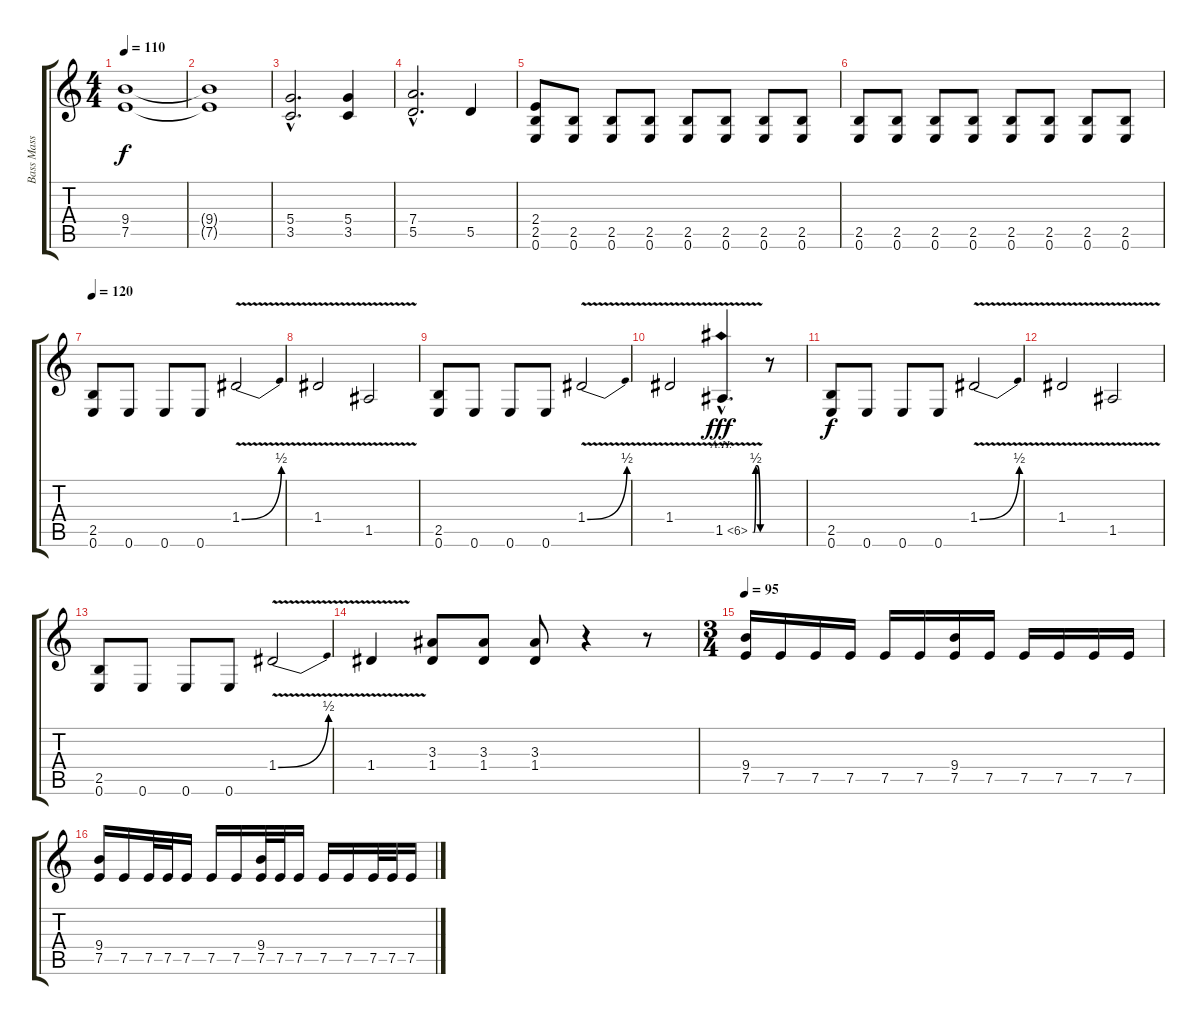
\track ("Bass Mass" "Bass Mass") {instrument overdrivenguitar}
\staff {score tabs}
\tuning (E4 B3 G3 D3 A2 E2) {hide}
\ts (4 4)
\tempo 110
\clef g2
\ks c
(9.4 7.5).1{dy f} |
(9.4{t} 7.5{t}).1 |
(5.4{hac} 3.5{hac}).2{d} (5.4 3.5).4 |
(7.4{hac} 5.5{hac}).2{d} 5.5.4 |
(2.4 2.5 0.6).8 (2.5 0.6).8 (2.5 0.6).8 (2.5 0.6).8 (2.5 0.6).8 (2.5 0.6).8 (2.5 0.6).8 (2.5 0.6).8 |
(2.5 0.6).8 (2.5 0.6).8 (2.5 0.6).8 (2.5 0.6).8 (2.5 0.6).8 (2.5 0.6).8 (2.5 0.6).8 (2.5 0.6).8 |
\tempo 120
(2.5 0.6).8 0.6.8 0.6.8 0.6.8 1.4{be (bend 0 0 60 2) v}.2 |
1.4{v}.2 1.5{v}.2 |
(2.5 0.6).8 0.6.8 0.6.8 0.6.8 1.4{be (bend 0 0 60 2) v}.2 |
1.4{v}.2 1.5{be (custom 0 0 7 0 22 2 30 2 53 0 60 0) ah 5 v hac}.4{d dy fff instrument guitarharmonics} r.8 |
(2.5 0.6).8{dy f instrument overdrivenguitar} 0.6.8 0.6.8 0.6.8 1.4{be (bend 0 0 60 2) v}.2 |
1.4{v}.2 1.5{v}.2 |
(2.5 0.6).8 0.6.8 0.6.8 0.6.8 1.4{be (bend 0 0 60 2) v}.2 |
1.4{v}.4 (3.3 1.4).8 (3.3 1.4).8 (3.3 1.4).8 r.4 r.8 |
\ts (3 4)
\tempo 95
(9.4 7.5).16 7.5.16 7.5.16 7.5.16 7.5.16 7.5.16 (9.4 7.5).16 7.5.16 7.5.16 7.5.16 7.5.16 7.5.16 |
(9.4 7.5).16 7.5.16 7.5.32 7.5.32 7.5.16 7.5.16 7.5.16 (9.4 7.5).32 7.5.32 7.5.16 7.5.16 7.5.16 7.5.32 7.5.32 7.5.16
